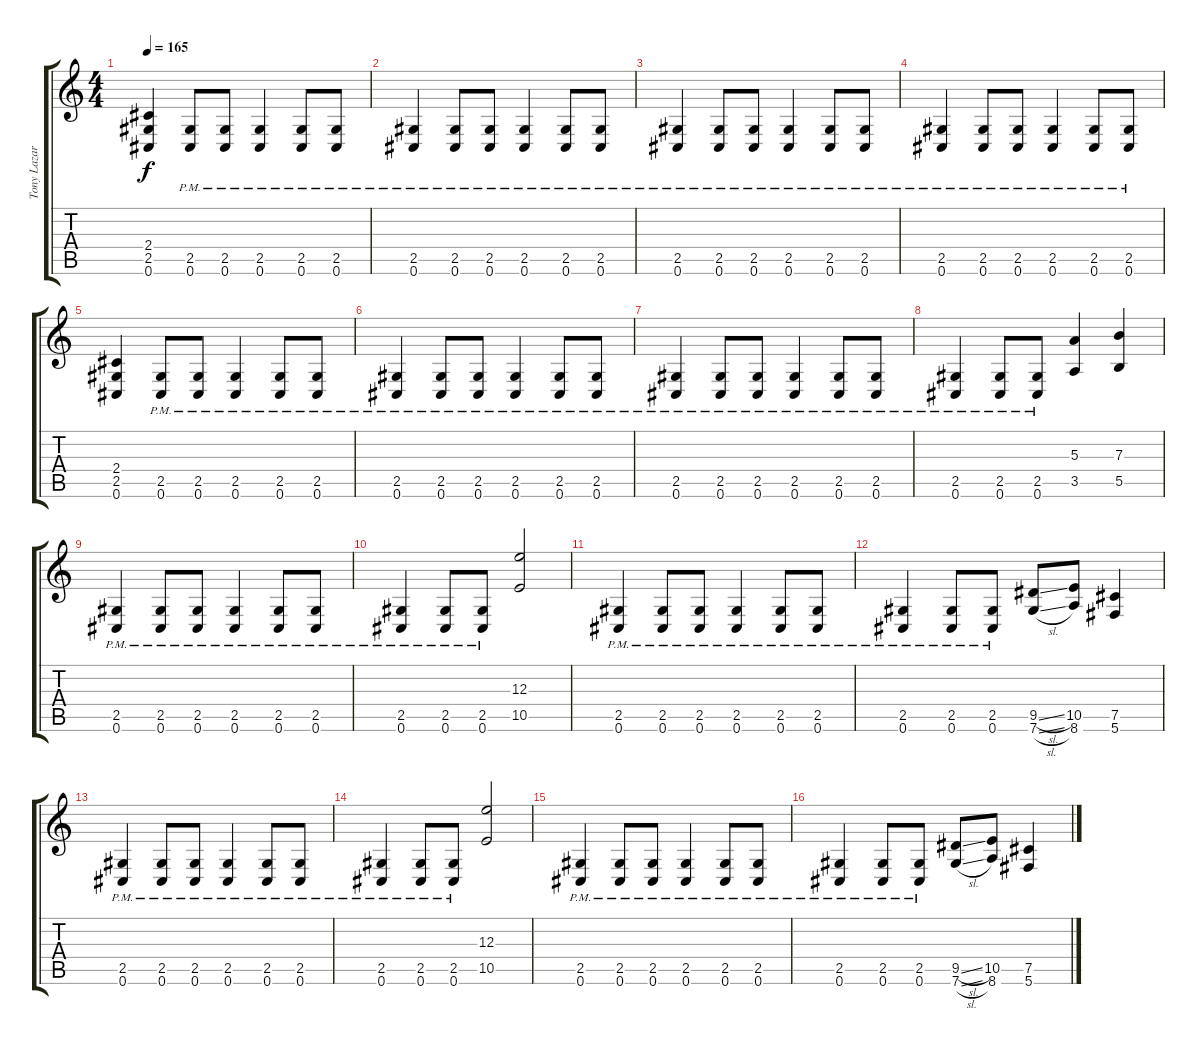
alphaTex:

\track ("Tony Lazaro - Rhythm (Melodic Part)" "Tony Lazar") {instrument distortionguitar}
\staff {score tabs}
\tuning (Db4 Ab3 E3 B2 Gb2 Db2) {hide}
\ts (4 4)
\tempo 165
\clef g2
\ks c
(2.4 2.5 0.6).4{dy f} (2.5{pm} 0.6{pm}).8 (2.5{pm} 0.6{pm}).8 (2.5{pm} 0.6{pm}).4 (2.5{pm} 0.6{pm}).8 (2.5{pm} 0.6{pm}).8 |
(2.5{pm} 0.6{pm}).4 (2.5{pm} 0.6{pm}).8 (2.5{pm} 0.6{pm}).8 (2.5{pm} 0.6{pm}).4 (2.5{pm} 0.6{pm}).8 (2.5{pm} 0.6{pm}).8 |
(2.5{pm} 0.6{pm}).4 (2.5{pm} 0.6{pm}).8 (2.5{pm} 0.6{pm}).8 (2.5{pm} 0.6{pm}).4 (2.5{pm} 0.6{pm}).8 (2.5{pm} 0.6{pm}).8 |
(2.5{pm} 0.6{pm}).4 (2.5{pm} 0.6{pm}).8 (2.5{pm} 0.6{pm}).8 (2.5{pm} 0.6{pm}).4 (2.5{pm} 0.6{pm}).8 (2.5{pm} 0.6{pm}).8 |
(2.4 2.5 0.6).4 (2.5{pm} 0.6{pm}).8 (2.5{pm} 0.6{pm}).8 (2.5{pm} 0.6{pm}).4 (2.5{pm} 0.6{pm}).8 (2.5{pm} 0.6{pm}).8 |
(2.5{pm} 0.6{pm}).4 (2.5{pm} 0.6{pm}).8 (2.5{pm} 0.6{pm}).8 (2.5{pm} 0.6{pm}).4 (2.5{pm} 0.6{pm}).8 (2.5{pm} 0.6{pm}).8 |
(2.5{pm} 0.6{pm}).4 (2.5{pm} 0.6{pm}).8 (2.5{pm} 0.6{pm}).8 (2.5{pm} 0.6{pm}).4 (2.5{pm} 0.6{pm}).8 (2.5{pm} 0.6{pm}).8 |
(2.5{pm} 0.6{pm}).4 (2.5{pm} 0.6{pm}).8 (2.5{pm} 0.6{pm}).8 (5.3 3.5).4 (7.3 5.5).4 |
(2.5{pm} 0.6{pm}).4 (2.5{pm} 0.6{pm}).8 (2.5{pm} 0.6{pm}).8 (2.5{pm} 0.6{pm}).4 (2.5{pm} 0.6{pm}).8 (2.5{pm} 0.6{pm}).8 |
(2.5{pm} 0.6{pm}).4 (2.5{pm} 0.6{pm}).8 (2.5{pm} 0.6{pm}).8 (12.3 10.5).2 |
(2.5{pm} 0.6{pm}).4 (2.5{pm} 0.6{pm}).8 (2.5{pm} 0.6{pm}).8 (2.5{pm} 0.6{pm}).4 (2.5{pm} 0.6{pm}).8 (2.5{pm} 0.6{pm}).8 |
(2.5{pm} 0.6{pm}).4 (2.5{pm} 0.6{pm}).8 (2.5{pm} 0.6{pm}).8 (9.5{sl} 7.6{sl}).8 (10.5 8.6).8 (7.5 5.6).4 |
(2.5{pm} 0.6{pm}).4 (2.5{pm} 0.6{pm}).8 (2.5{pm} 0.6{pm}).8 (2.5{pm} 0.6{pm}).4 (2.5{pm} 0.6{pm}).8 (2.5{pm} 0.6{pm}).8 |
(2.5{pm} 0.6{pm}).4 (2.5{pm} 0.6{pm}).8 (2.5{pm} 0.6{pm}).8 (12.3 10.5).2 |
(2.5{pm} 0.6{pm}).4 (2.5{pm} 0.6{pm}).8 (2.5{pm} 0.6{pm}).8 (2.5{pm} 0.6{pm}).4 (2.5{pm} 0.6{pm}).8 (2.5{pm} 0.6{pm}).8 |
(2.5{pm} 0.6{pm}).4 (2.5{pm} 0.6{pm}).8 (2.5{pm} 0.6{pm}).8 (9.5{sl} 7.6{sl}).8 (10.5 8.6).8 (7.5 5.6).4
